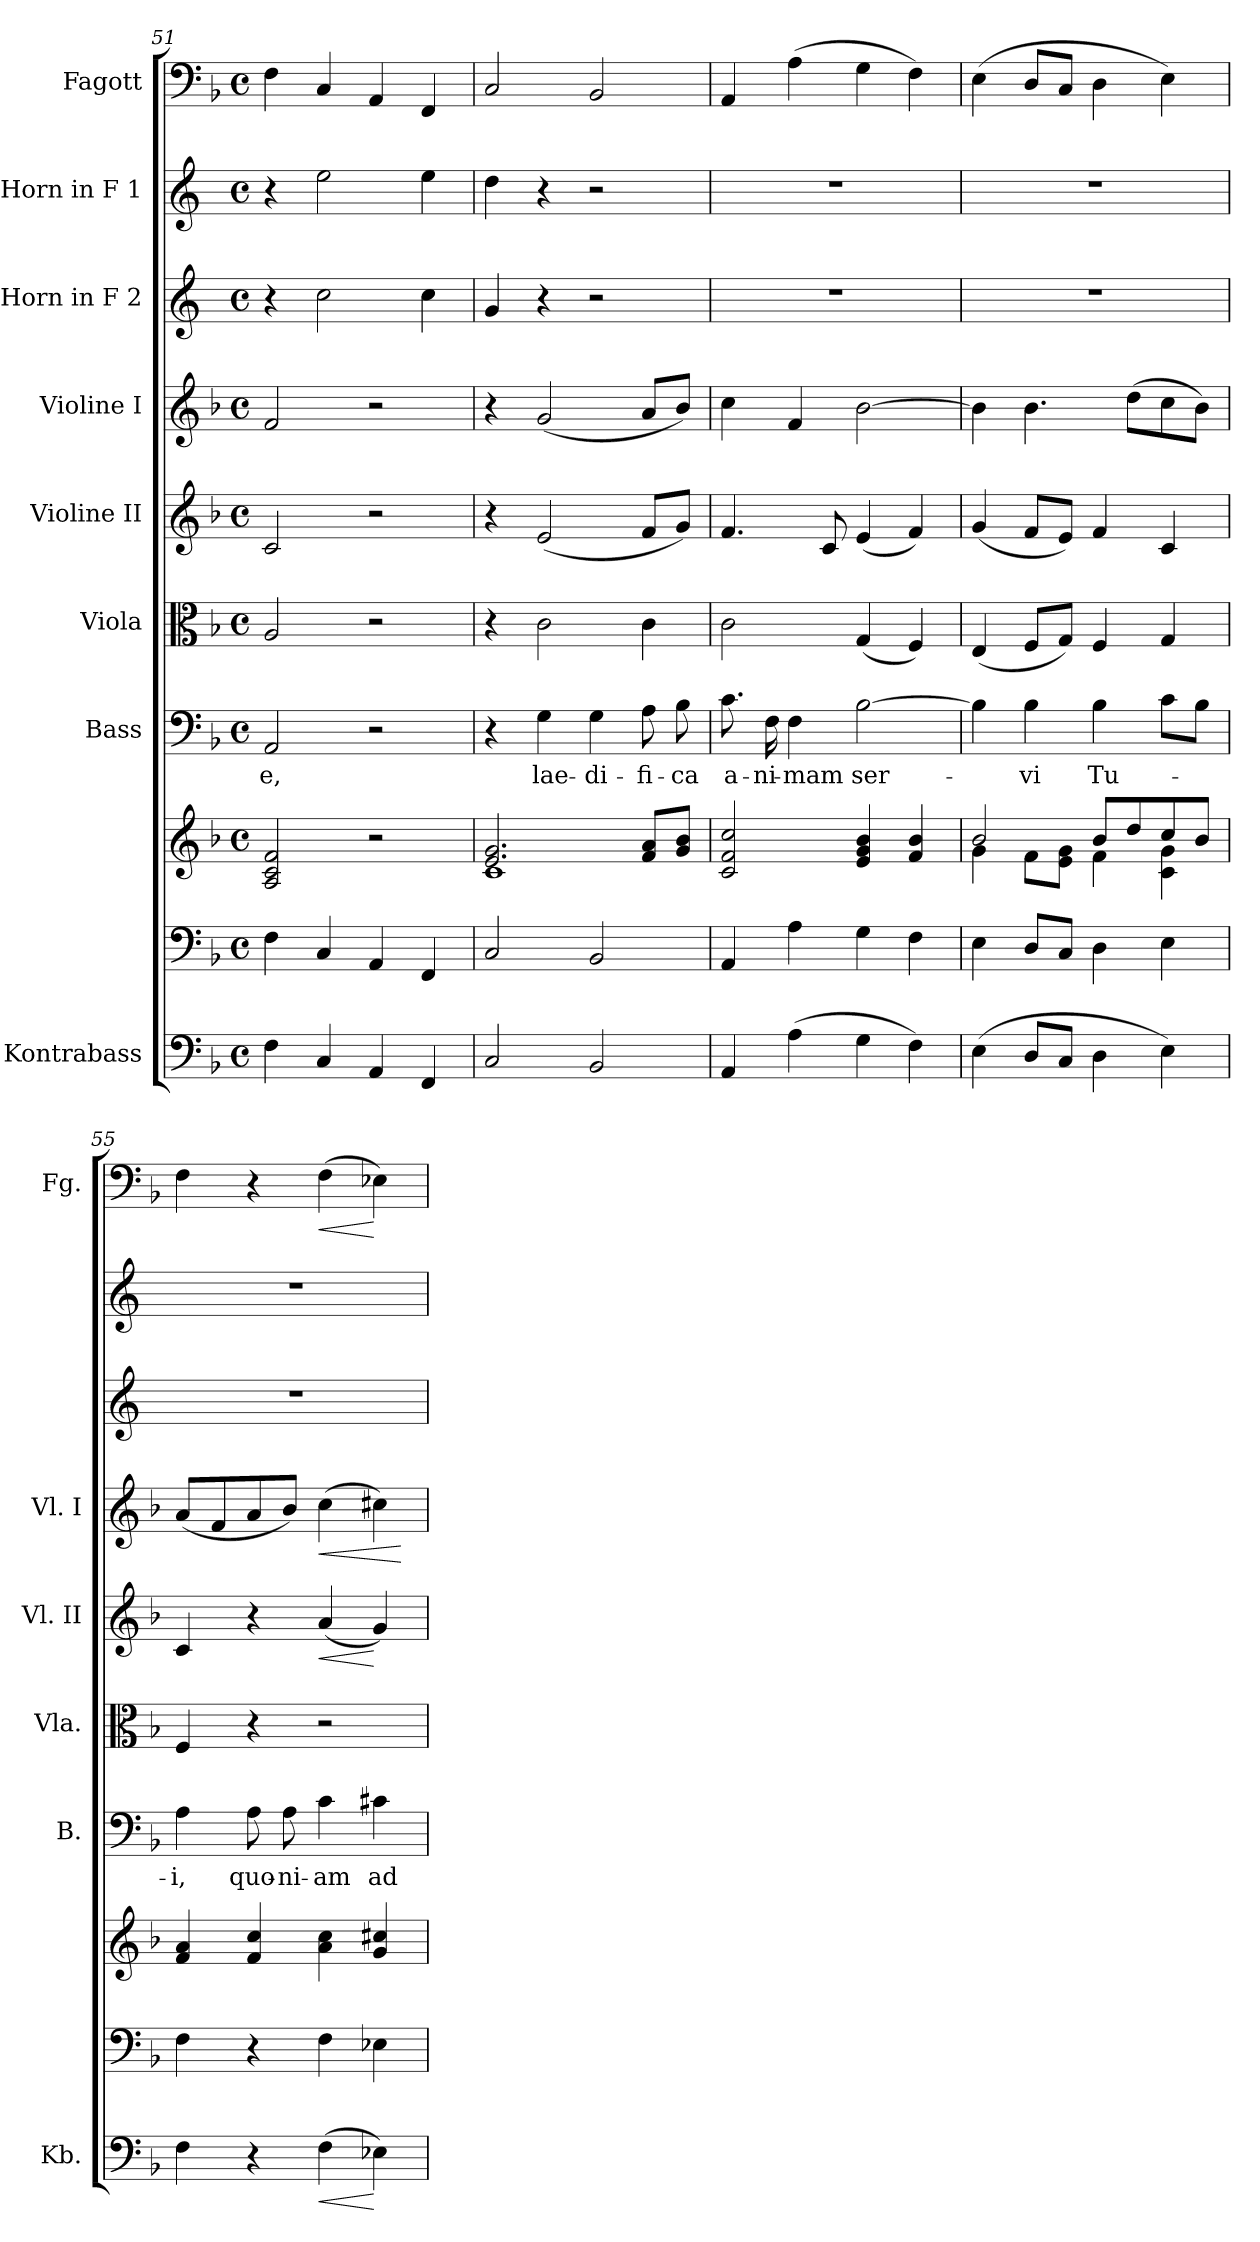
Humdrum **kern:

**kern	**dynam	**kern	**kern	**kern	**text	**kern	**kern	**dynam	**kern	**dynam	**kern	**kern	**kern	**dynam
*part9	*part9	*part8	*part8	*part7	*part7	*part6	*part5	*part5	*part4	*part4	*part3	*part2	*part1	*part1
*staff10	*staff10	*staff9	*staff8	*staff7	*staff7	*staff6	*staff5	*staff5	*staff4	*staff4	*staff3	*staff2	*staff1	*staff1
*I"Kontrabass	*	*	*	*I"Bass	*	*I"Viola	*I"Violine II	*	*I"Violine I	*	*I"Horn in F 2	*I"Horn in F 1	*I"Fagott	*
*I'Kb.	*	*	*	*I'B.	*	*I'Vla.	*I'Vl. II	*	*I'Vl. I	*	*	*	*I'Fg.	*
*clefF4	*	*clefF4	*clefG2	*clefF4	*	*clefC3	*clefG2	*	*clefG2	*	*clefG2	*clefG2	*clefF4	*
*ITrd7c12	*	*	*	*	*	*	*	*	*	*	*ITrd4c7	*ITrd4c7	*	*
*k[b-]	*	*k[b-]	*k[b-]	*k[b-]	*	*k[b-]	*k[b-]	*	*k[b-]	*	*k[b-]	*k[b-]	*k[b-]	*
*F:	*	*F:	*F:	*F:	*	*F:	*F:	*	*F:	*	*F:	*F:	*F:	*
*M4/4	*	*M4/4	*M4/4	*M4/4	*	*M4/4	*M4/4	*	*M4/4	*	*M4/4	*M4/4	*M4/4	*
*met(c)	*	*met(c)	*met(c)	*met(c)	*	*met(c)	*met(c)	*	*met(c)	*	*met(c)	*met(c)	*met(c)	*
=51	=51	=51	=51	=51	=51	=51	=51	=51	=51	=51	=51	=51	=51	=51
!	!	!	!	!	!LO:LY:b	!	!	!	!	!	!	!	!	!
4FF\	.	4F\	2A/ 2c/ 2f/	2AA/	-e,	2A/	2c/	.	2f/	.	4r	4r	4F\	.
4CC/	.	4C/	.	.	.	.	.	.	.	.	2f\	2a\	4C/	.
4AAA/	.	4AA/	2r	2r	.	2r	2r	.	2r	.	.	.	4AA/	.
4FFF/	.	4FF/	.	.	.	.	.	.	.	.	4f\	4a\	4FF/	.
=52	=52	=52	=52	=52	=52	=52	=52	=52	=52	=52	=52	=52	=52	=52
*	*	*	*^	*	*	*	*	*	*	*	*	*	*	*
2CC/	.	2C/	2.e/ 2.g/	1c	4r	.	4r	4r	.	4r	.	4c/	4g\	2C/	.
!	!	!	!	!	!	!LO:LY:b	!	!	!	!	!	!	!	!	!
.	.	.	.	.	4G\	lae-	2c\	(<2e/	.	(<2g/	.	4r	4r	.	.
!	!	!	!	!	!	!LO:LY:b	!	!	!	!	!	!	!	!	!
2BBB-/	.	2BB-/	.	.	4G\	-di-	.	.	.	.	.	2r	2r	2BB-/	.
!	!	!	!	!	!	!LO:LY:b	!	!	!	!	!	!	!	!	!
.	.	.	8f/ 8a/L	.	8A\	-fi-	4c\	8f/L	.	8a/L	.	.	.	.	.
!	!	!	!	!	!	!LO:LY:b	!	!	!	!	!	!	!	!	!
.	.	.	8g/ 8b-/J	.	8B-\	-ca	.	8g/J)	.	8b-/J)	.	.	.	.	.
*	*	*	*v	*v	*	*	*	*	*	*	*	*	*	*	*
=53	=53	=53	=53	=53	=53	=53	=53	=53	=53	=53	=53	=53	=53	=53
!	!	!	!	!	!LO:LY:b	!	!	!	!	!	!	!	!	!
4AAA/	.	4AA/	2c/ 2f/ 2cc/	8.c\	a-	2c\	4.f/	.	4cc\	.	1r	1r	4AA/	.
!	!	!	!	!	!LO:LY:b	!	!	!	!	!	!	!	!	!
.	.	.	.	16F\	-ni-	.	.	.	.	.	.	.	.	.
!	!	!	!	!	!LO:LY:b	!	!	!	!	!	!	!	!	!
(>4AA\	.	4A\	.	4F\	-mam	.	.	.	4f/	.	.	.	(>4A\	.
.	.	.	.	.	.	.	8c/	.	.	.	.	.	.	.
!	!	!	!	!	!LO:LY:b	!	!	!	!	!	!	!	!	!
4GG\	.	4G\	4e/ 4g/ 4b-/	[2B-\	ser-	(<4G/	(<4e/	.	[2b-\	.	.	.	4G\	.
4FF\)	.	4F\	4f/ 4b-/	.	.	4F/)	4f/)	.	.	.	.	.	4F\)	.
=54	=54	=54	=54	=54	=54	=54	=54	=54	=54	=54	=54	=54	=54	=54
*	*	*	*^	*	*	*	*	*	*	*	*	*	*	*
(>4EE\	.	4E\	2b-/	4g\	4B-\]	.	(<4E/	(<4g/	.	4b-\]	.	1r	1r	(>4E\	.
!	!	!	!	!	!	!LO:LY:b	!	!	!	!	!	!	!	!	!
8DD/L	.	8D/L	.	8f\L	4B-\	-vi	8F/L	8f/L	.	4.b-\	.	.	.	8D/L	.
8CC/J	.	8C/J	.	8e\ 8g\J	.	.	8G/J)	8e/J)	.	.	.	.	.	8C/J	.
!	!	!	!	!	!	!LO:LY:b	!	!	!	!	!	!	!	!	!
4DD\	.	4D\	8b-/L	4f\	4B-\	Tu-	4F/	4f/	.	.	.	.	.	4D\	.
.	.	.	8dd/	.	.	.	.	.	.	(>8dd\L	.	.	.	.	.
4EE\)	.	4E\	8cc/	4c\ 4g\	8c\L	.	4G/	4c/	.	8cc\	.	.	.	4E\)	.
.	.	.	8b-/J	.	8B-\J	.	.	.	.	8b-\J)	.	.	.	.	.
*	*	*	*v	*v	*	*	*	*	*	*	*	*	*	*	*
=55	=55	=55	=55	=55	=55	=55	=55	=55	=55	=55	=55	=55	=55	=55
!	!	!	!	!	!LO:LY:b	!	!	!	!	!	!	!	!	!
4FF\	.	4F\	4f/ 4a/	4A\	-i,	4F/	4c/	.	(<8a/L	.	1r	1r	4F\	.
.	.	.	.	.	.	.	.	.	8f/	.	.	.	.	.
!	!	!	!	!	!LO:LY:b	!	!	!	!	!	!	!	!	!
4r	.	4r	4f/ 4cc/	8A\	quo-	4r	4r	.	8a/	.	.	.	4r	.
!	!	!	!	!	!LO:LY:b	!	!	!	!	!	!	!	!	!
.	.	.	.	8A\	-ni-	.	.	.	8b-/J)	.	.	.	.	.
!	!LO:HP:b	!	!	!	!LO:LY:b	!	!	!LO:HP:b	!	!LO:HP:b	!	!	!	!LO:HP:b
(>4FF\	<	4F\	4a\ 4cc\	4c\	-am	2r	(<4a/	<	(>4cc\	<	.	.	(>4F\	<
!	!	!	!	!	!LO:LY:b	!	!	!	!	!	!	!	!	!
4EE-X\)	[	4E-X\	4g/ 4cc#X/	4c#X\	ad	.	4g/)	[	4cc#X\)	.	.	.	4E-X\)	[
.	.	.	.	.	.	.	.	.	.	[	.	.	.	.
=	=	=	=	=	=	=	=	=	=	=	=	=	=	=
*-	*-	*-	*-	*-	*-	*-	*-	*-	*-	*-	*-	*-	*-	*-
